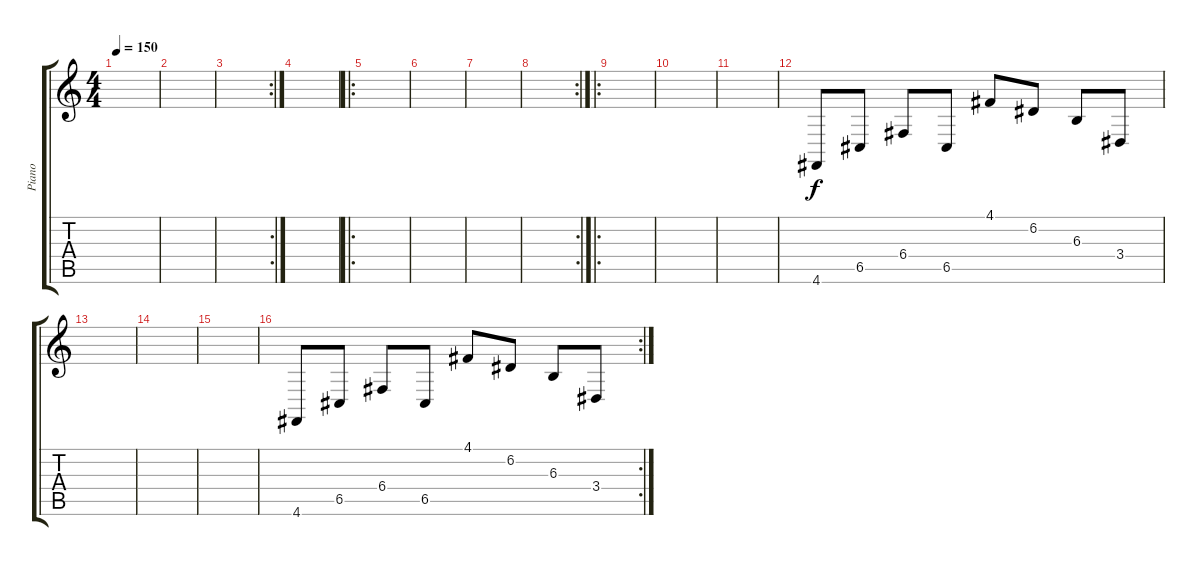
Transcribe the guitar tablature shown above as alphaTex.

\track ("Piano" "Piano") {instrument brightacousticpiano}
\staff {score tabs}
\tuning (D4 A3 F3 C3 G2 D2) {hide}
\ts (4 4)
\tempo 150
\clef g2
\ks c
|
|
\rc 2
|
|
\ro
|
|
|
\rc 2
|
\ro
|
|
|
4.6.8 6.5.8 6.4.8 6.5.8 4.1.8 6.2.8 6.3.8 3.4.8 |
|
|
|
\rc 2
4.6.8 6.5.8 6.4.8 6.5.8 4.1.8 6.2.8 6.3.8 3.4.8
